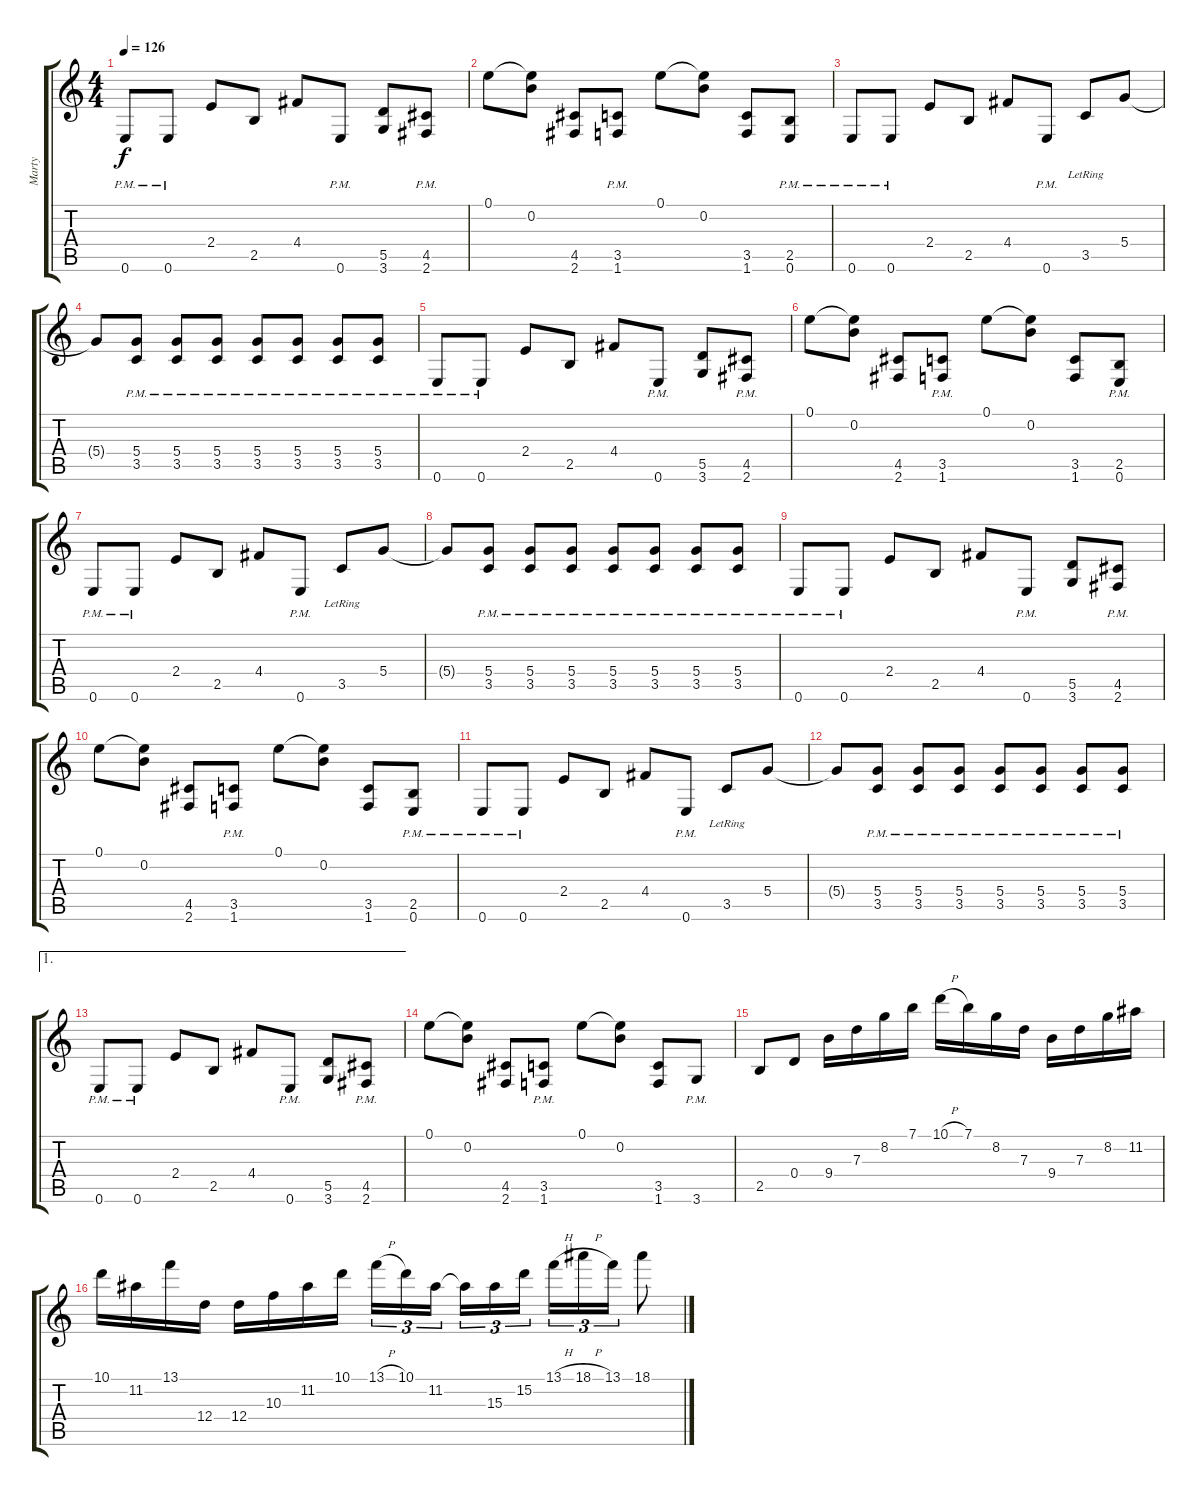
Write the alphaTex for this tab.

\track ("Marty" "Marty") {mute instrument distortionguitar}
\staff {score tabs}
\tuning (E4 B3 G3 D3 A2 E2) {hide}
\ts (4 4)
\tempo 126
\clef g2
\ks c
0.6{pm}.8{dy f} 0.6{pm}.8 2.4.8 2.5.8 4.4.8 0.6{pm}.8 (5.5 3.6).8 (4.5{pm} 2.6{pm}).8 |
0.1.8 (0.1{t} 0.2).8 (4.5 2.6).8 (3.5{pm} 1.6{pm}).8 0.1.8 (0.1{t} 0.2).8 (3.5 1.6).8 (2.5{pm} 0.6{pm}).8 |
0.6{pm}.8 0.6{pm}.8 2.4.8 2.5.8 4.4.8 0.6{pm}.8 3.5{lr}.8 5.4.8 |
5.4{t}.8 (5.4{pm} 3.5{pm}).8 (5.4{pm} 3.5{pm}).8 (5.4{pm} 3.5{pm}).8 (5.4{pm} 3.5{pm}).8 (5.4{pm} 3.5{pm}).8 (5.4{pm} 3.5{pm}).8 (5.4{pm} 3.5{pm}).8 |
0.6{pm}.8 0.6{pm}.8 2.4.8 2.5.8 4.4.8 0.6{pm}.8 (5.5 3.6).8 (4.5{pm} 2.6{pm}).8 |
0.1.8 (0.1{t} 0.2).8 (4.5 2.6).8 (3.5{pm} 1.6{pm}).8 0.1.8 (0.1{t} 0.2).8 (3.5 1.6).8 (2.5{pm} 0.6{pm}).8 |
0.6{pm}.8 0.6{pm}.8 2.4.8 2.5.8 4.4.8 0.6{pm}.8 3.5{lr}.8 5.4.8 |
5.4{t}.8 (5.4{pm} 3.5{pm}).8 (5.4{pm} 3.5{pm}).8 (5.4{pm} 3.5{pm}).8 (5.4{pm} 3.5{pm}).8 (5.4{pm} 3.5{pm}).8 (5.4{pm} 3.5{pm}).8 (5.4{pm} 3.5{pm}).8 |
0.6{pm}.8 0.6{pm}.8 2.4.8 2.5.8 4.4.8 0.6{pm}.8 (5.5 3.6).8 (4.5{pm} 2.6{pm}).8 |
0.1.8 (0.1{t} 0.2).8 (4.5 2.6).8 (3.5{pm} 1.6{pm}).8 0.1.8 (0.1{t} 0.2).8 (3.5 1.6).8 (2.5{pm} 0.6{pm}).8 |
0.6{pm}.8 0.6{pm}.8 2.4.8 2.5.8 4.4.8 0.6{pm}.8 3.5{lr}.8 5.4.8 |
5.4{t}.8 (5.4{pm} 3.5{pm}).8 (5.4{pm} 3.5{pm}).8 (5.4{pm} 3.5{pm}).8 (5.4{pm} 3.5{pm}).8 (5.4{pm} 3.5{pm}).8 (5.4{pm} 3.5{pm}).8 (5.4{pm} 3.5{pm}).8 |
\ae 1
0.6{pm}.8 0.6{pm}.8 2.4.8 2.5.8 4.4.8 0.6{pm}.8 (5.5 3.6).8 (4.5{pm} 2.6{pm}).8 |
0.1.8 (0.1{t} 0.2).8 (4.5 2.6).8 (3.5{pm} 1.6{pm}).8 0.1.8 (0.1{t} 0.2).8 (3.5 1.6).8 3.6{pm}.8 |
2.5.8 0.4.8 9.4.16 7.3.16 8.2.16 7.1.16 10.1{h}.16 7.1.16 8.2.16 7.3.16 9.4.16 7.3.16 8.2.16 11.2.16 |
10.1.16 11.2.16 13.1.16 12.4.16 12.4.16 10.3.16 11.2.16 10.1.16 13.1{h}.16{tu (3 2)} 10.1.16{tu (3 2)} 11.2.16{tu (3 2) beam splitsecondary} 11.2{t}.16{tu (3 2)} 15.3.16{tu (3 2)} 15.2.16{tu (3 2)} 13.1{h}.16{tu (3 2)} 18.1{h}.16{tu (3 2)} 13.1.16{tu (3 2)} 18.1.8
